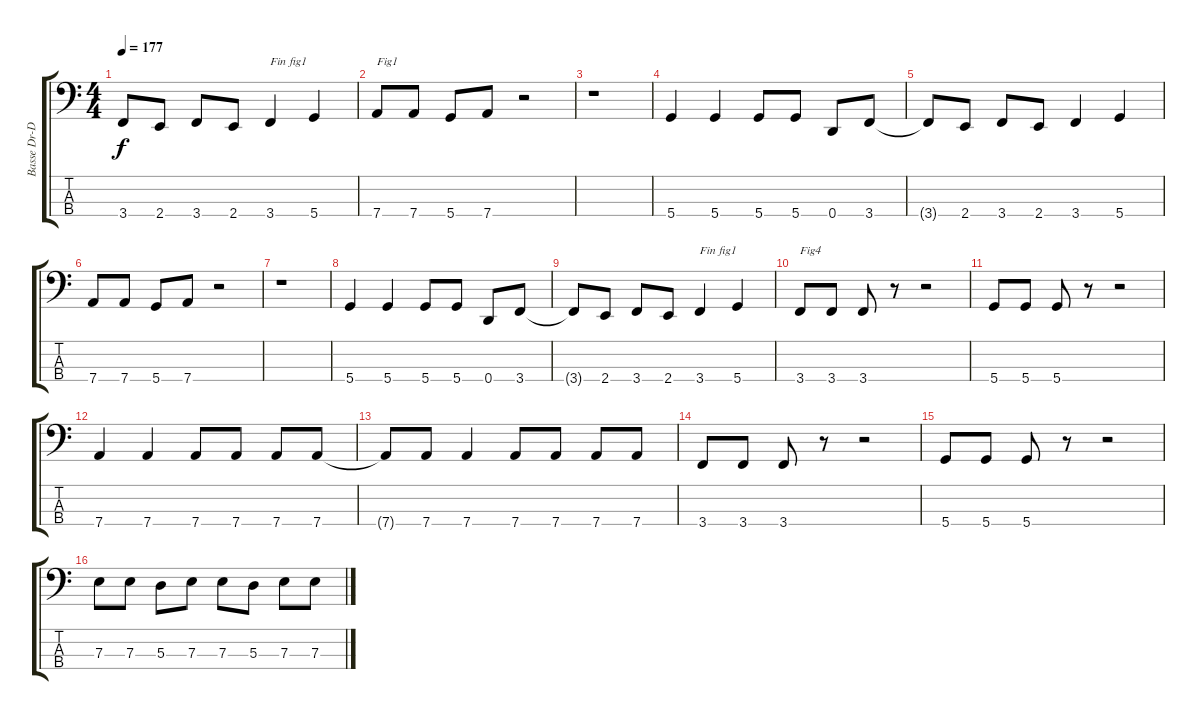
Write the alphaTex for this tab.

\track ("Basse Dr-D" "Basse Dr-D") {instrument electricbasspick}
\staff {score tabs}
\tuning (G2 D2 A1 D1) {hide}
\ts (4 4)
\tempo 177
\clef f4
\ks c
3.4{t}.8{dy f} 2.4.8 3.4.8 2.4.8 3.4.4{txt "Fin fig1"} 5.4.4 |
7.4.8{txt "Fig1"} 7.4.8 5.4.8 7.4.8 r.2 |
r.1 |
5.4.4 5.4.4 5.4.8 5.4.8 0.4.8 3.4.8 |
3.4{t}.8 2.4.8 3.4.8 2.4.8 3.4.4 5.4.4 |
7.4.8 7.4.8 5.4.8 7.4.8 r.2 |
r.1 |
5.4.4 5.4.4 5.4.8 5.4.8 0.4.8 3.4.8 |
3.4{t}.8 2.4.8 3.4.8 2.4.8 3.4.4{txt "Fin fig1"} 5.4.4 |
3.4.8{txt "Fig4"} 3.4.8 3.4.8 r.8 r.2 |
5.4.8 5.4.8 5.4.8 r.8 r.2 |
7.4.4 7.4.4 7.4.8 7.4.8 7.4.8 7.4.8 |
7.4{t}.8 7.4.8 7.4.4 7.4.8 7.4.8 7.4.8 7.4.8 |
3.4.8 3.4.8 3.4.8 r.8 r.2 |
5.4.8 5.4.8 5.4.8 r.8 r.2 |
7.3.8 7.3.8 5.3.8 7.3.8 7.3.8 5.3.8 7.3.8 7.3.8
